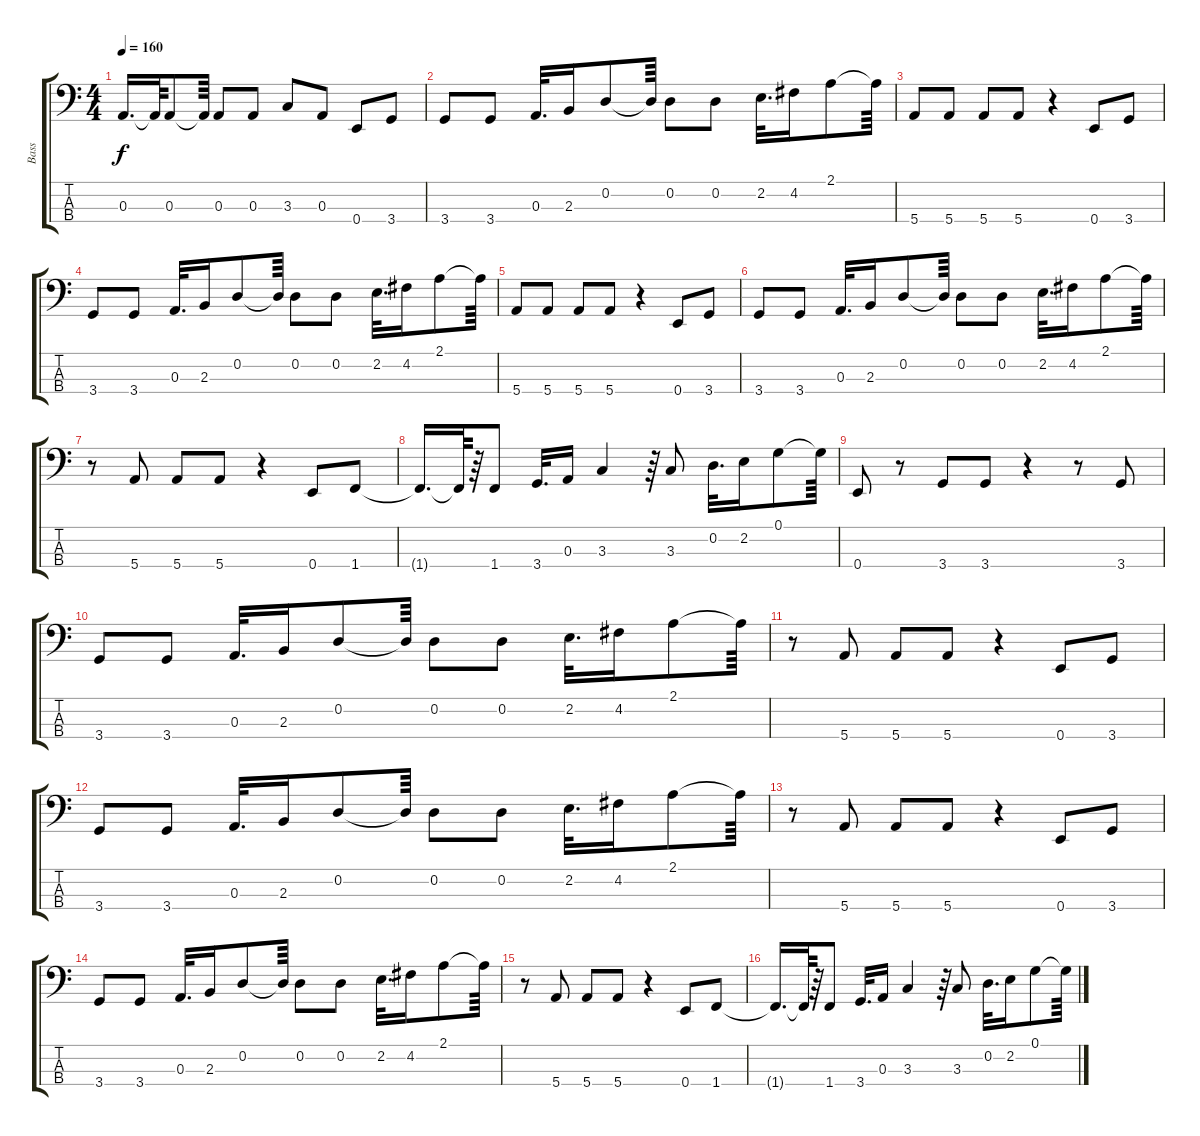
\track ("Bass" "Bass") {instrument electricbassfinger}
\staff {score tabs}
\tuning (G2 D2 A1 E1) {hide}
\ts (4 4)
\tempo 160
\clef f4
\ks c
0.3{t}.16{d dy f} 0.3{t}.64 0.3.8 0.3{t}.64 0.3.8 0.3.8 3.3.8 0.3.8 0.4.8 3.4.8 |
3.4.8 3.4.8 0.3.32{d} 2.3.16 0.2.8 0.2{t}.64 0.2.8 0.2.8 2.2.32{d} 4.2.16 2.1.8 2.1{t}.64 |
5.4.8 5.4.8 5.4.8 5.4.8 r.4 0.4.8 3.4.8 |
3.4.8 3.4.8 0.3.32{d} 2.3.16 0.2.8 0.2{t}.64 0.2.8 0.2.8 2.2.32{d} 4.2.16 2.1.8 2.1{t}.64 |
5.4.8 5.4.8 5.4.8 5.4.8 r.4 0.4.8 3.4.8 |
3.4.8 3.4.8 0.3.32{d} 2.3.16 0.2.8 0.2{t}.64 0.2.8 0.2.8 2.2.32{d} 4.2.16 2.1.8 2.1{t}.64 |
r.8 5.4.8 5.4.8 5.4.8 r.4 0.4.8 1.4.8 |
1.4{t}.16{d} 1.4{t}.64 r.64 1.4.8 3.4.32{d} 0.3.16 3.3.4 r.64 3.3.8 0.2.32{d} 2.2.16 0.1.8 0.1{t}.64 |
0.4.8 r.8 3.4.8 3.4.8 r.4 r.8 3.4.8 |
3.4.8 3.4.8 0.3.32{d} 2.3.16 0.2.8 0.2{t}.64 0.2.8 0.2.8 2.2.32{d} 4.2.16 2.1.8 2.1{t}.64 |
r.8 5.4.8 5.4.8 5.4.8 r.4 0.4.8 3.4.8 |
3.4.8 3.4.8 0.3.32{d} 2.3.16 0.2.8 0.2{t}.64 0.2.8 0.2.8 2.2.32{d} 4.2.16 2.1.8 2.1{t}.64 |
r.8 5.4.8 5.4.8 5.4.8 r.4 0.4.8 3.4.8 |
3.4.8 3.4.8 0.3.32{d} 2.3.16 0.2.8 0.2{t}.64 0.2.8 0.2.8 2.2.32{d} 4.2.16 2.1.8 2.1{t}.64 |
r.8 5.4.8 5.4.8 5.4.8 r.4 0.4.8 1.4.8 |
1.4{t}.16{d} 1.4{t}.64 r.64 1.4.8 3.4.32{d} 0.3.16 3.3.4 r.64 3.3.8 0.2.32{d} 2.2.16 0.1.8 0.1{t}.64
